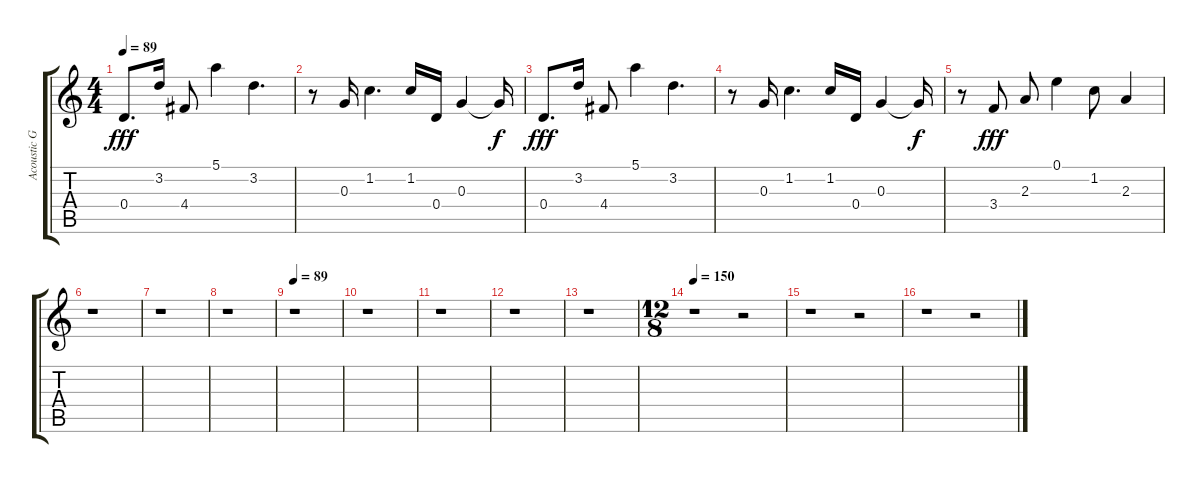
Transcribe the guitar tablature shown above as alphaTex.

\track ("Acoustic Guitar" "Acoustic G") {instrument acousticguitarnylon}
\staff {score tabs}
\tuning (E4 B3 G3 D3 A2 E2) {hide}
\ts (4 4)
\tempo 89
\clef g2
\ks c
0.4.8{d dy fff} 3.2.16 4.4.8 5.1.4 3.2.4{d} |
r.8 0.3.16 1.2.4{d} 1.2.16 0.4.16 0.3.4 0.3{t}.16{dy f} |
0.4.8{d dy fff} 3.2.16 4.4.8 5.1.4 3.2.4{d} |
r.8 0.3.16 1.2.4{d} 1.2.16 0.4.16 0.3.4 0.3{t}.16{dy f} |
r.8 3.4.8{dy fff} 2.3.8 0.1.4 1.2.8 2.3.4 |
r.1 |
r.1 |
r.1 |
\tempo 89
r.1 |
r.1 |
r.1 |
r.1 |
r.1 |
\ts (12 8)
\tempo 150
r.1 r.2 |
r.1 r.2 |
r.1 r.2
